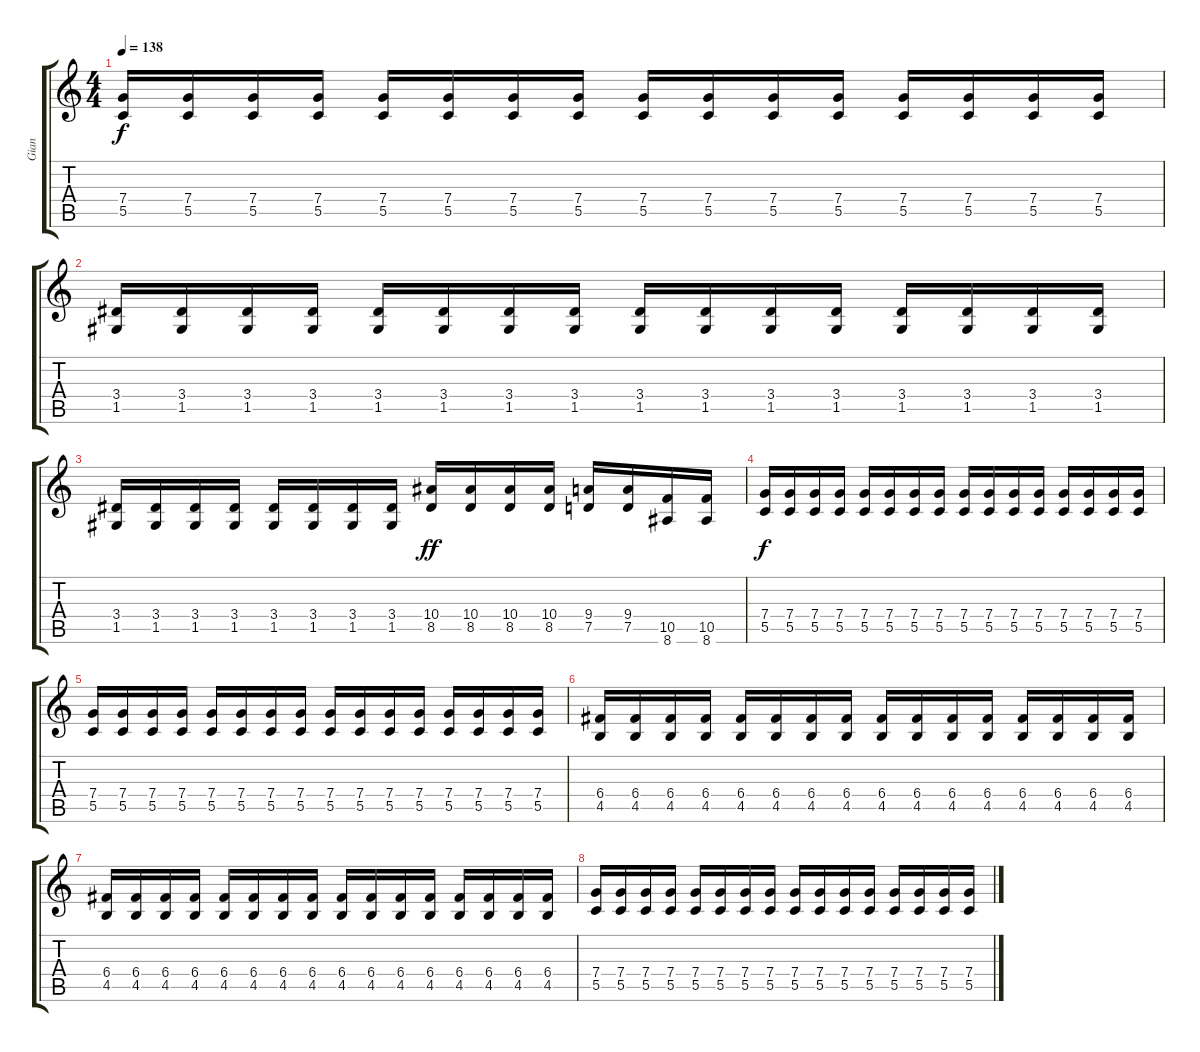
\track ("Gian" "Gian") {instrument distortionguitar}
\staff {score tabs}
\tuning (D4 A3 F3 C3 G2 D2) {hide}
\ts (4 4)
\tempo 138
\clef g2
\ks c
(7.4 5.5).16{dy f} (7.4 5.5).16 (7.4 5.5).16 (7.4 5.5).16 (7.4 5.5).16 (7.4 5.5).16 (7.4 5.5).16 (7.4 5.5).16 (7.4 5.5).16 (7.4 5.5).16 (7.4 5.5).16 (7.4 5.5).16 (7.4 5.5).16 (7.4 5.5).16 (7.4 5.5).16 (7.4 5.5).16 |
(3.4 1.5).16 (3.4 1.5).16 (3.4 1.5).16 (3.4 1.5).16 (3.4 1.5).16 (3.4 1.5).16 (3.4 1.5).16 (3.4 1.5).16 (3.4 1.5).16 (3.4 1.5).16 (3.4 1.5).16 (3.4 1.5).16 (3.4 1.5).16 (3.4 1.5).16 (3.4 1.5).16 (3.4 1.5).16 |
(3.4 1.5).16 (3.4 1.5).16 (3.4 1.5).16 (3.4 1.5).16 (3.4 1.5).16 (3.4 1.5).16 (3.4 1.5).16 (3.4 1.5).16 (10.4 8.5).16{dy ff} (10.4 8.5).16 (10.4 8.5).16 (10.4 8.5).16 (9.4 7.5).16 (9.4 7.5).16 (10.5 8.6).16 (10.5 8.6).16 |
(7.4 5.5).16{dy f} (7.4 5.5).16 (7.4 5.5).16 (7.4 5.5).16 (7.4 5.5).16 (7.4 5.5).16 (7.4 5.5).16 (7.4 5.5).16 (7.4 5.5).16 (7.4 5.5).16 (7.4 5.5).16 (7.4 5.5).16 (7.4 5.5).16 (7.4 5.5).16 (7.4 5.5).16 (7.4 5.5).16 |
(7.4 5.5).16 (7.4 5.5).16 (7.4 5.5).16 (7.4 5.5).16 (7.4 5.5).16 (7.4 5.5).16 (7.4 5.5).16 (7.4 5.5).16 (7.4 5.5).16 (7.4 5.5).16 (7.4 5.5).16 (7.4 5.5).16 (7.4 5.5).16 (7.4 5.5).16 (7.4 5.5).16 (7.4 5.5).16 |
(6.4 4.5).16 (6.4 4.5).16 (6.4 4.5).16 (6.4 4.5).16 (6.4 4.5).16 (6.4 4.5).16 (6.4 4.5).16 (6.4 4.5).16 (6.4 4.5).16 (6.4 4.5).16 (6.4 4.5).16 (6.4 4.5).16 (6.4 4.5).16 (6.4 4.5).16 (6.4 4.5).16 (6.4 4.5).16 |
(6.4 4.5).16 (6.4 4.5).16 (6.4 4.5).16 (6.4 4.5).16 (6.4 4.5).16 (6.4 4.5).16 (6.4 4.5).16 (6.4 4.5).16 (6.4 4.5).16 (6.4 4.5).16 (6.4 4.5).16 (6.4 4.5).16 (6.4 4.5).16 (6.4 4.5).16 (6.4 4.5).16 (6.4 4.5).16 |
(7.4 5.5).16 (7.4 5.5).16 (7.4 5.5).16 (7.4 5.5).16 (7.4 5.5).16 (7.4 5.5).16 (7.4 5.5).16 (7.4 5.5).16 (7.4 5.5).16 (7.4 5.5).16 (7.4 5.5).16 (7.4 5.5).16 (7.4 5.5).16 (7.4 5.5).16 (7.4 5.5).16 (7.4 5.5).16
